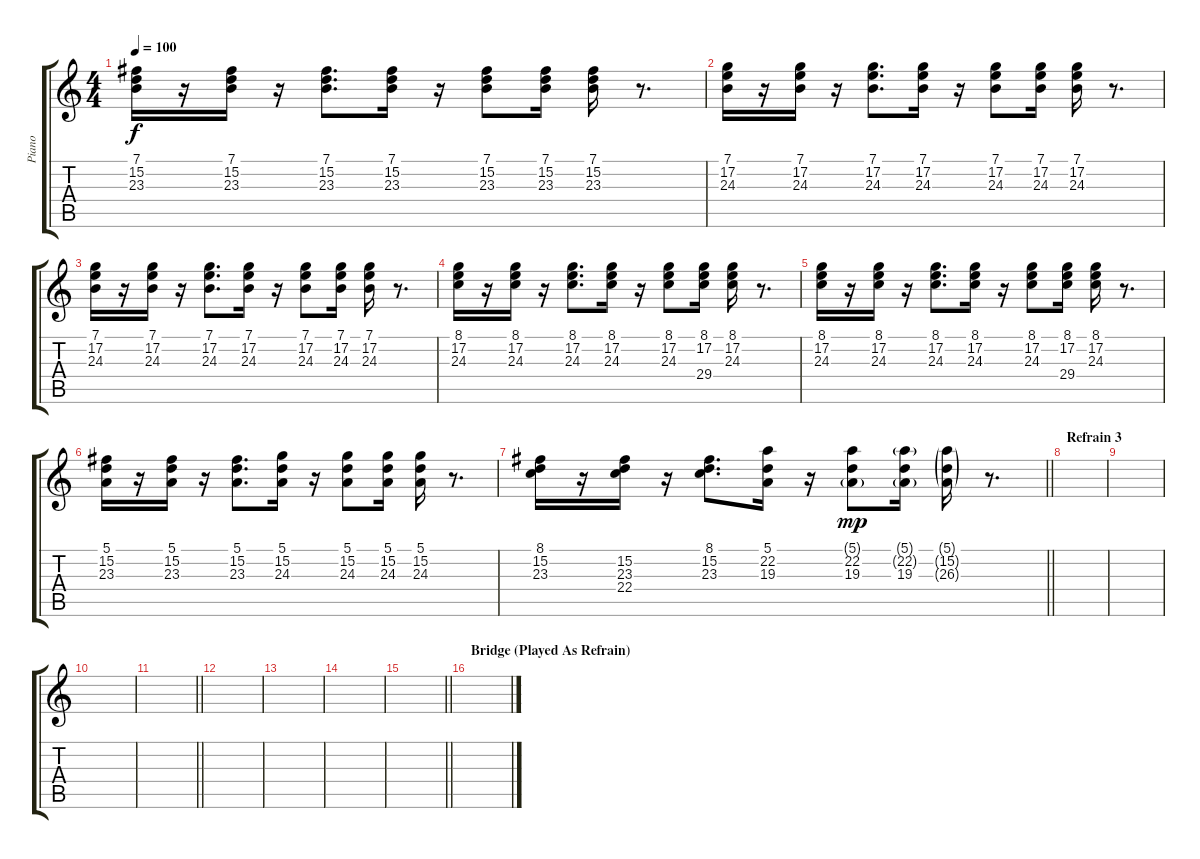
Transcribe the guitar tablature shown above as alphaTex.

\track ("Piano" "Piano") {instrument acousticgrandpiano}
\staff {score tabs}
\tuning (E4 B3 G3 D3 A2 E2) {hide}
\ts (4 4)
\tempo 100
\clef g2
\ks c
(7.1 15.2 23.3).16{dy f} r.16 (7.1 15.2 23.3).16 r.16 (7.1 15.2 23.3).8{d} (7.1 15.2 23.3).16 r.16 (7.1 15.2 23.3).8 (7.1 15.2 23.3).16 (7.1 15.2 23.3).16 r.8{d} |
(7.1 17.2 24.3).16 r.16 (7.1 17.2 24.3).16 r.16 (7.1 17.2 24.3).8{d} (7.1 17.2 24.3).16 r.16 (7.1 17.2 24.3).8 (7.1 17.2 24.3).16 (7.1 17.2 24.3).16 r.8{d} |
(7.1 17.2 24.3).16 r.16 (7.1 17.2 24.3).16 r.16 (7.1 17.2 24.3).8{d} (7.1 17.2 24.3).16 r.16 (7.1 17.2 24.3).8 (7.1 17.2 24.3).16 (7.1 17.2 24.3).16 r.8{d} |
(8.1 17.2 24.3).16 r.16 (8.1 17.2 24.3).16 r.16 (8.1 17.2 24.3).8{d} (8.1 17.2 24.3).16 r.16 (8.1 17.2 24.3).8 (8.1 17.2 29.4).16 (8.1 17.2 24.3).16 r.8{d} |
(8.1 17.2 24.3).16 r.16 (8.1 17.2 24.3).16 r.16 (8.1 17.2 24.3).8{d} (8.1 17.2 24.3).16 r.16 (8.1 17.2 24.3).8 (8.1 17.2 29.4).16 (8.1 17.2 24.3).16 r.8{d} |
(5.1 15.2 23.3).16 r.16 (5.1 15.2 23.3).16 r.16 (5.1 15.2 23.3).8{d} (5.1 15.2 24.3).16 r.16 (5.1 15.2 24.3).8 (5.1 15.2 24.3).16 (5.1 15.2 24.3).16 r.8{d} |
\barLineRight lightlight
(8.1 15.2 23.3).16 r.16 (15.2 23.3 22.4).16 r.16 (8.1 15.2 23.3).8{d} (5.1 22.2 19.3).16 r.16 (5.1{g} 22.2 19.3).8{dy mp} (5.1{g} 22.2{g} 19.3).16 (5.1{g} 15.2{g} 26.3{g}).16 r.8{d} |
\section ("" "Refrain 3")
|
|
|
\barLineRight lightlight
|
|
|
|
\barLineRight lightlight
|
\section ("" "Bridge (Played As Refrain)")
